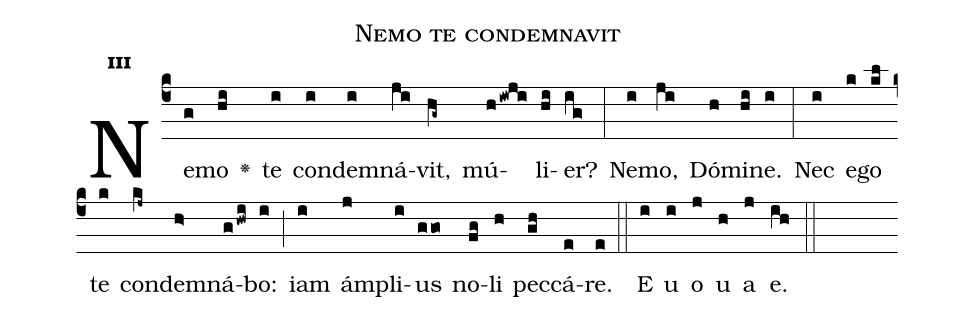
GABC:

name:Nemo te condemnavit;
office-part:Antiphona;
mode:3;
%%
initial-style: 1;
name: Nemo te condemnavit
book: Antiphonae & Responsoria/Tomus II, p. 94;
occasion: Hebdomada V Quadragesimae Feria II;
office-part: Vesperae Ant E;
user-notes: ;
commentary: ;
annotation: 3a;
centering-scheme: english;
fontsize: 12;
font: OFLSortsMillGoudy;
height: 11;
width: 4.5;
%%
(c4)Ne(g)mo(hi) <v>\greheightstar</v>() te(i) con(i)dem(i)ná(ji)vit,(hg~) mú(hiwji)li(hi)er?(ig) (:) Ne(i)mo,(ji) Dó(h)mi(hi)ne.(i) (:) Nec(i) e(k)go(kl) te(k) con(kj~)dem(h>)ná(ghwi)bo:(i) (;) iam(i) ám(j)pli(i)us(ggo) no(fg)li(h) pec(gh)cá(e)re.(e) (::)
E(i) u(i) o(j) u(h) a(j) e.(ih) (::)
